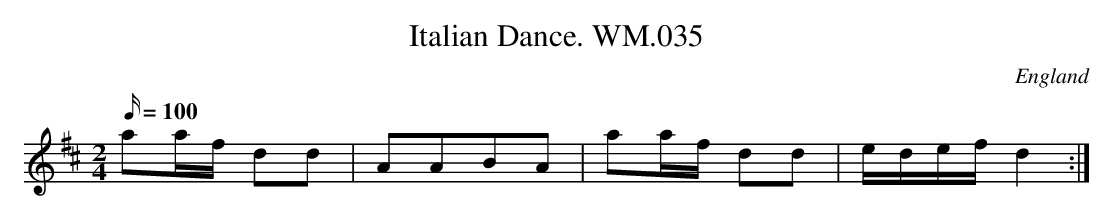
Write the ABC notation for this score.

X:1
T:Italian Dance. WM.035
M:2/4
L:1/16
Q:100
O:England
K:D
a2af d2d2|A2A2B2A2|a2af d2d2|edef d4:|]
